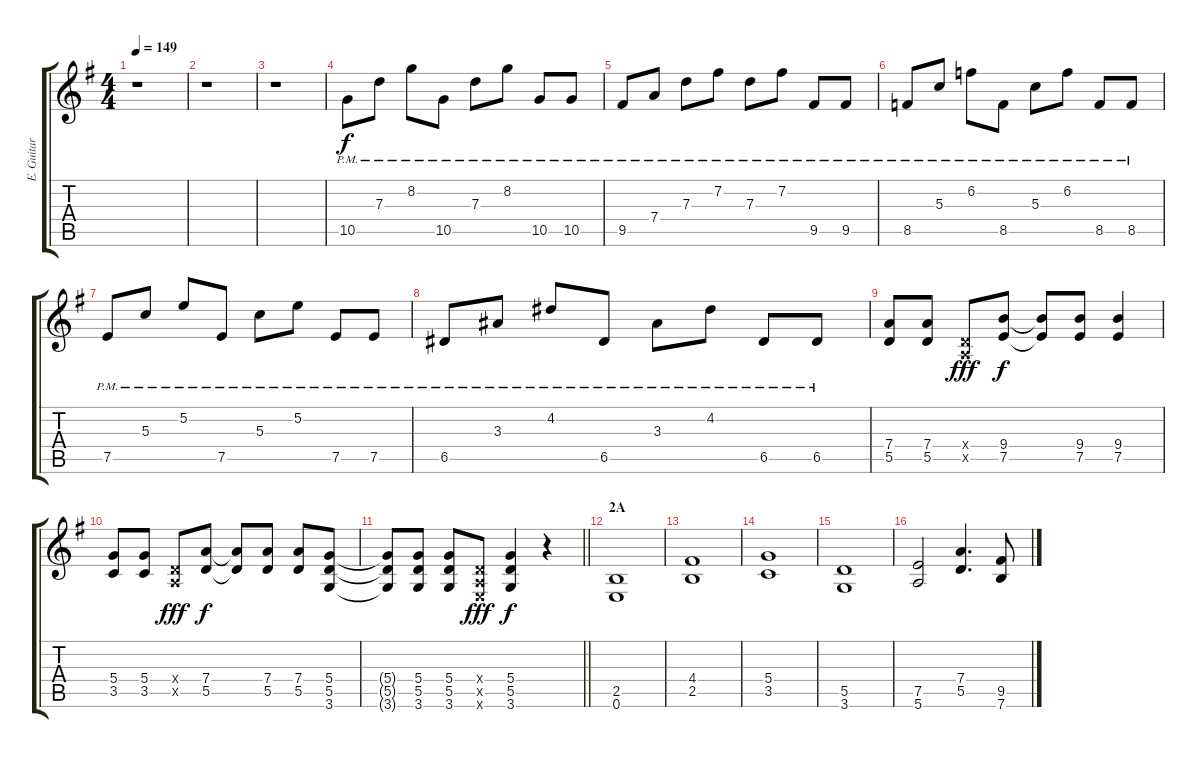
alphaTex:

\track ("E. Guitar II" "E. Guitar ") {instrument overdrivenguitar}
\staff {score tabs}
\tuning (E4 B3 G3 D3 A2 E2) {hide}
\ts (4 4)
\tempo 149
\clef g2
\ks g
r.1{dy f} |
r.1 |
r.1 |
10.5{pm}.8 7.3{pm}.8 8.2{pm}.8 10.5{pm}.8 7.3{pm}.8 8.2{pm}.8 10.5{pm}.8 10.5{pm}.8 |
9.5{pm}.8 7.4{pm}.8 7.3{pm}.8 7.2{pm}.8 7.3{pm}.8 7.2{pm}.8 9.5{pm}.8 9.5{pm}.8 |
8.5{pm}.8 5.3{pm}.8 6.2{pm}.8 8.5{pm}.8 5.3{pm}.8 6.2{pm}.8 8.5{pm}.8 8.5{pm}.8 |
7.5{pm}.8 5.3{pm}.8 5.2{pm}.8 7.5{pm}.8 5.3{pm}.8 5.2{pm}.8 7.5{pm}.8 7.5{pm}.8 |
6.5{pm}.8 3.3{pm}.8 4.2{pm}.8 6.5{pm}.8 3.3{pm}.8 4.2{pm}.8 6.5{pm}.8 6.5{pm}.8 |
(7.4 5.5).8 (7.4 5.5).8 (0.4{x} 0.5{x}).8{dy fff} (9.4 7.5).8{dy f} (9.4{t} 7.5{t}).8 (9.4 7.5).8 (9.4 7.5).4 |
(5.4 3.5).8 (5.4 3.5).8 (0.4{x} 0.5{x}).8{dy fff} (7.4 5.5).8{dy f} (7.4{t} 5.5{t}).8 (7.4 5.5).8 (7.4 5.5).8 (5.4 5.5 3.6).8 |
\barLineRight lightlight
(5.4{t} 5.5{t} 3.6{t}).8 (5.4 5.5 3.6).8 (5.4 5.5 3.6).8 (0.4{x} 0.5{x} 0.6{x}).8{dy fff} (5.4 5.5 3.6).4{dy f} r.4 |
\section ("" "2A")
(2.5 0.6).1 |
(4.4 2.5).1 |
(5.4 3.5).1 |
(5.5 3.6).1 |
(7.5 5.6).2 (7.4 5.5).4{d} (9.5 7.6).8
